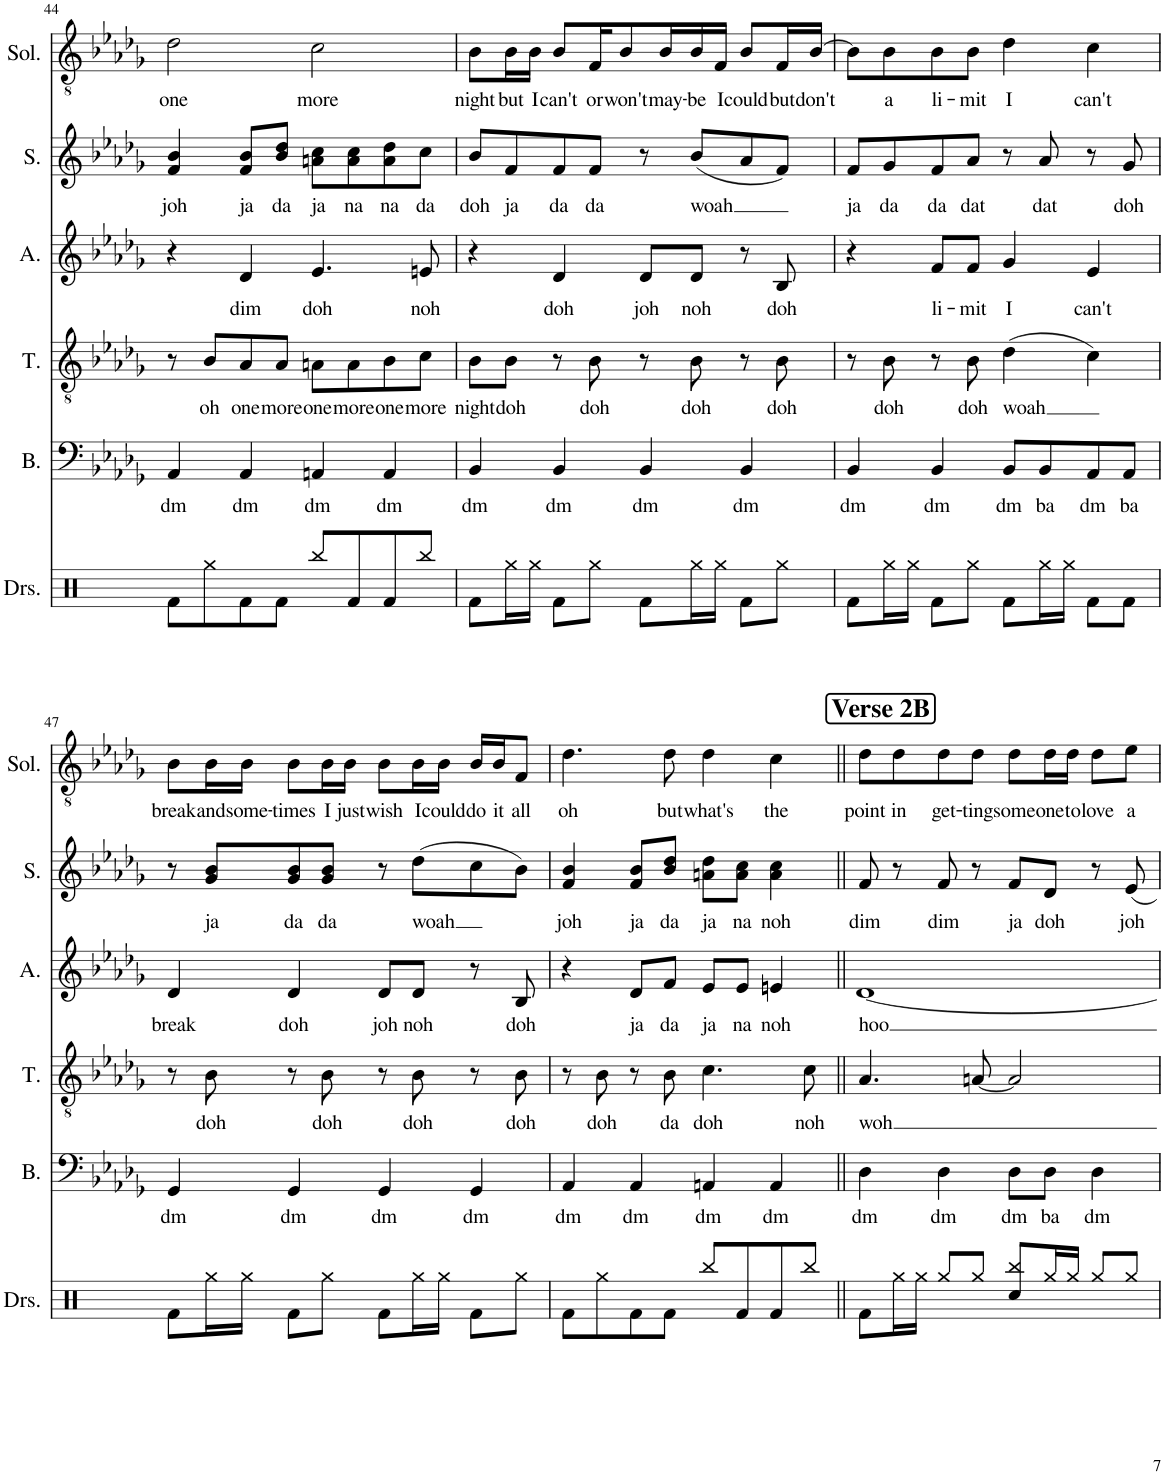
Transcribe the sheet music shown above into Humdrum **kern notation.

**kern	**text	**kern	**text	**kern	**text	**kern	**text	**kern	**text
*part5	*part5	*part4	*part4	*part3	*part3	*part2	*part2	*part1	*part1
*staff5	*staff5	*staff4	*staff4	*staff3	*staff3	*staff2	*staff2	*staff1	*staff1
*I"Bass	*	*I"Tenor	*	*I"Alto	*	*I"Soprano	*	*I"Solo	*
*I'B.	*	*I'T.	*	*I'A.	*	*I'S.	*	*I'Sol.	*
!!LO:PB:g=z
*clefF4	*	*clefGv2	*	*clefG2	*	*clefG2	*	*clefGv2	*
*k[b-e-a-d-g-]	*	*k[b-e-a-d-g-]	*	*k[b-e-a-d-g-]	*	*k[b-e-a-d-g-]	*	*k[b-e-a-d-g-]	*
*M4/4	*	*M4/4	*	*M4/4	*	*M4/4	*	*M4/4	*
=44	=44	=44	=44	=44	=44	=44	=44	=44	=44
!	!LO:LY:b	!	!	!	!	!	!LO:LY:b	!	!LO:LY:b
4AA-/	dm	8r	.	4r	.	4f/ 4b-/	joh	2d-\	one
!	!	!	!LO:LY:b	!	!	!	!	!	!
.	.	8B-/L	oh	.	.	.	.	.	.
!	!LO:LY:b	!	!LO:LY:b	!	!LO:LY:b	!	!LO:LY:b	!	!
4AA-/	dm	8A-/	one	4d-/	dim	8f/ 8b-/L	ja	.	.
!	!	!	!LO:LY:b	!	!	!	!LO:LY:b	!	!
.	.	8A-/J	more	.	.	8b-/ 8dd-/J	da	.	.
!	!LO:LY:b	!	!LO:LY:b	!	!LO:LY:b	!	!LO:LY:b	!	!LO:LY:b
4AAn/	dm	8An\L	one	4.e-/	doh	8an\ 8cc\L	ja	2c\	more
!	!	!	!LO:LY:b	!	!	!	!LO:LY:b	!	!
.	.	8A\	more	.	.	8a\ 8cc\	na	.	.
!	!LO:LY:b	!	!LO:LY:b	!	!	!	!LO:LY:b	!	!
4AA/	dm	8B-\	one	.	.	8a\ 8dd-\	na	.	.
!	!	!	!LO:LY:b	!	!LO:LY:b	!	!LO:LY:b	!	!
.	.	8c\J	more	8en/	noh	8cc\J	da	.	.
=45	=45	=45	=45	=45	=45	=45	=45	=45	=45
!	!LO:LY:b	!	!LO:LY:b	!	!	!	!LO:LY:b	!	!LO:LY:b
4BB-/	dm	8B-\L	night	4r	.	8b-/L	doh	8B-\L	night
!	!	!	!LO:LY:b	!	!	!	!LO:LY:b	!	!LO:LY:b
.	.	8B-\J	doh	.	.	8f/	ja	16B-\L	but
!	!	!	!	!	!	!	!	!	!LO:LY:b
.	.	.	.	.	.	.	.	16B-\JJ	I
!	!LO:LY:b	!	!	!	!LO:LY:b	!	!LO:LY:b	!	!LO:LY:b
4BB-/	dm	8r	.	4d-/	doh	8f/	da	8B-/L	can't
!	!	!	!LO:LY:b	!	!	!	!LO:LY:b	!	!LO:LY:b
.	.	8B-\	doh	.	.	8f/J	da	16F/K	or
!	!	!	!	!	!	!	!	!	!LO:LY:b
.	.	.	.	.	.	.	.	8B-/	won't
!	!LO:LY:b	!	!	!	!LO:LY:b	!	!	!	!
4BB-/	dm	8r	.	8d-/L	joh	8r	.	.	.
!	!	!	!	!	!	!	!	!	!LO:LY:b
.	.	.	.	.	.	.	.	16B-/L	may-
!	!	!	!LO:LY:b	!	!LO:LY:b	!	!LO:LY:b	!	!LO:LY:b
.	.	8B-\	doh	8d-/J	noh	(8b-/L	woah	16B-/	-be
!	!	!	!	!	!	!	!	!	!LO:LY:b
.	.	.	.	.	.	.	.	16F/JJ	I
!	!LO:LY:b	!	!	!	!	!	!	!	!LO:LY:b
4BB-/	dm	8r	.	8r	.	8a-/	.	8B-/L	could
!	!	!	!LO:LY:b	!	!LO:LY:b	!	!	!	!LO:LY:b
.	.	8B-\	doh	8B-/	doh	8f/J)	.	16F/L	but
!	!	!	!	!	!	!	!	!	!LO:LY:b
.	.	.	.	.	.	.	.	[16B-/JJ	don't
=46	=46	=46	=46	=46	=46	=46	=46	=46	=46
!	!LO:LY:b	!	!	!	!	!	!LO:LY:b	!	!
4BB-/	dm	8r	.	4r	.	8f/L	ja	8B-\L]	.
!	!	!	!LO:LY:b	!	!	!	!LO:LY:b	!	!LO:LY:b
.	.	8B-\	doh	.	.	8g-/	da	8B-\	a
!	!LO:LY:b	!	!	!	!LO:LY:b	!	!LO:LY:b	!	!LO:LY:b
4BB-/	dm	8r	.	8f/L	li-	8f/	da	8B-\	li-
!	!	!	!LO:LY:b	!	!LO:LY:b	!	!LO:LY:b	!	!LO:LY:b
.	.	8B-\	doh	8f/J	-mit	8a-/J	dat	8B-\J	-mit
!	!LO:LY:b	!	!LO:LY:b	!	!LO:LY:b	!	!	!	!LO:LY:b
8BB-/L	dm	(4d-\	woah	4g-/	I	8r	.	4d-\	I
!	!LO:LY:b	!	!	!	!	!	!LO:LY:b	!	!
8BB-/	ba	.	.	.	.	8a-/	dat	.	.
!	!LO:LY:b	!	!	!	!LO:LY:b	!	!	!	!LO:LY:b
8AA-/	dm	4c\)	.	4e-/	can't	8r	.	4c\	can't
!	!LO:LY:b	!	!	!	!	!	!LO:LY:b	!	!
8AA-/J	ba	.	.	.	.	8g-/	doh	.	.
!!LO:LB:g=z
=47	=47	=47	=47	=47	=47	=47	=47	=47	=47
!	!LO:LY:b	!	!	!	!LO:LY:b	!	!	!	!LO:LY:b
4GG-/	dm	8r	.	4d-/	break	8r	.	8B-\L	break
!	!	!	!LO:LY:b	!	!	!	!LO:LY:b	!	!LO:LY:b
.	.	8B-\	doh	.	.	8g-/ 8b-/L	ja	16B-\L	and
!	!	!	!	!	!	!	!	!	!LO:LY:b
.	.	.	.	.	.	.	.	16B-\JJ	some-
!	!LO:LY:b	!	!	!	!LO:LY:b	!	!LO:LY:b	!	!LO:LY:b
4GG-/	dm	8r	.	4d-/	doh	8g-/ 8b-/	da	8B-\L	-times
!	!	!	!LO:LY:b	!	!	!	!LO:LY:b	!	!LO:LY:b
.	.	8B-\	doh	.	.	8g-/ 8b-/J	da	16B-\L	I
!	!	!	!	!	!	!	!	!	!LO:LY:b
.	.	.	.	.	.	.	.	16B-\JJ	just
!	!LO:LY:b	!	!	!	!LO:LY:b	!	!	!	!LO:LY:b
4GG-/	dm	8r	.	8d-/L	joh	8r	.	8B-\L	wish
!	!	!	!LO:LY:b	!	!LO:LY:b	!	!LO:LY:b	!	!LO:LY:b
.	.	8B-\	doh	8d-/J	noh	(8dd-\L	woah	16B-\L	I
!	!	!	!	!	!	!	!	!	!LO:LY:b
.	.	.	.	.	.	.	.	16B-\JJ	could
!	!LO:LY:b	!	!	!	!	!	!	!	!LO:LY:b
4GG-/	dm	8r	.	8r	.	8cc\	.	16B-/LL	do
!	!	!	!	!	!	!	!	!	!LO:LY:b
.	.	.	.	.	.	.	.	16B-/J	it
!	!	!	!LO:LY:b	!	!LO:LY:b	!	!	!	!LO:LY:b
.	.	8B-\	doh	8B-/	doh	8b-\J)	.	8F/J	all
=48	=48	=48	=48	=48	=48	=48	=48	=48	=48
!	!LO:LY:b	!	!	!	!	!	!LO:LY:b	!	!LO:LY:b
4AA-/	dm	8r	.	4r	.	4f/ 4b-/	joh	4.d-\	oh
!	!	!	!LO:LY:b	!	!	!	!	!	!
.	.	8B-\	doh	.	.	.	.	.	.
!	!LO:LY:b	!	!	!	!LO:LY:b	!	!LO:LY:b	!	!
4AA-/	dm	8r	.	8d-/L	ja	8f/ 8b-/L	ja	.	.
!	!	!	!LO:LY:b	!	!LO:LY:b	!	!LO:LY:b	!	!LO:LY:b
.	.	8B-\	da	8f/J	da	8b-/ 8dd-/J	da	8d-\	but
!	!LO:LY:b	!	!LO:LY:b	!	!LO:LY:b	!	!LO:LY:b	!	!LO:LY:b
4AAn/	dm	4.c\	doh	8e-/L	ja	8an\ 8dd-\L	ja	4d-\	what's
!	!	!	!	!	!LO:LY:b	!	!LO:LY:b	!	!
.	.	.	.	8e-/J	na	8a\ 8cc\J	na	.	.
!	!LO:LY:b	!	!	!	!LO:LY:b	!	!LO:LY:b	!	!LO:LY:b
4AA/	dm	.	.	4en/	noh	4a\ 4cc\	noh	4c\	the
!	!	!	!LO:LY:b	!	!	!	!	!	!
.	.	8c\	noh	.	.	.	.	.	.
!!LO:REH:place=s1:a:B:cj:fs=14:t=Verse 2B
=49||	=49||	=49||	=49||	=49||	=49||	=49||	=49||	=49||	=49||
!	!LO:LY:b	!	!LO:LY:b	!	!LO:LY:b	!	!LO:LY:b	!	!LO:LY:b
4D-\	dm	4.A-/	woh	[1d-	hoo	8f/	dim	8d-\L	point
!	!	!	!	!	!	!	!	!	!LO:LY:b
.	.	.	.	.	.	8r	.	8d-\	in
!	!LO:LY:b	!	!	!	!	!	!LO:LY:b	!	!LO:LY:b
4D-\	dm	.	.	.	.	8f/	dim	8d-\	get-
!	!	!	!	!	!	!	!	!	!LO:LY:b
.	.	[8An/	.	.	.	8r	.	8d-\J	-ting
!	!LO:LY:b	!	!	!	!	!	!LO:LY:b	!	!LO:LY:b
8D-\L	dm	2A/]	.	.	.	8f/L	ja	8d-\L	some
!	!LO:LY:b	!	!	!	!	!	!LO:LY:b	!	!LO:LY:b
8D-\J	ba	.	.	.	.	8d-/J	doh	16d-\L	one
!	!	!	!	!	!	!	!	!	!LO:LY:b
.	.	.	.	.	.	.	.	16d-\JJ	to
!	!LO:LY:b	!	!	!	!	!	!	!	!LO:LY:b
4D-\	dm	.	.	.	.	8r	.	8d-\L	love
!	!	!	!	!	!	!	!LO:LY:b	!	!LO:LY:b
.	.	.	.	.	.	8e-/	joh	8e-\J	a
=	=	=	=	=	=	=	=	=	=
*-	*-	*-	*-	*-	*-	*-	*-	*-	*-
